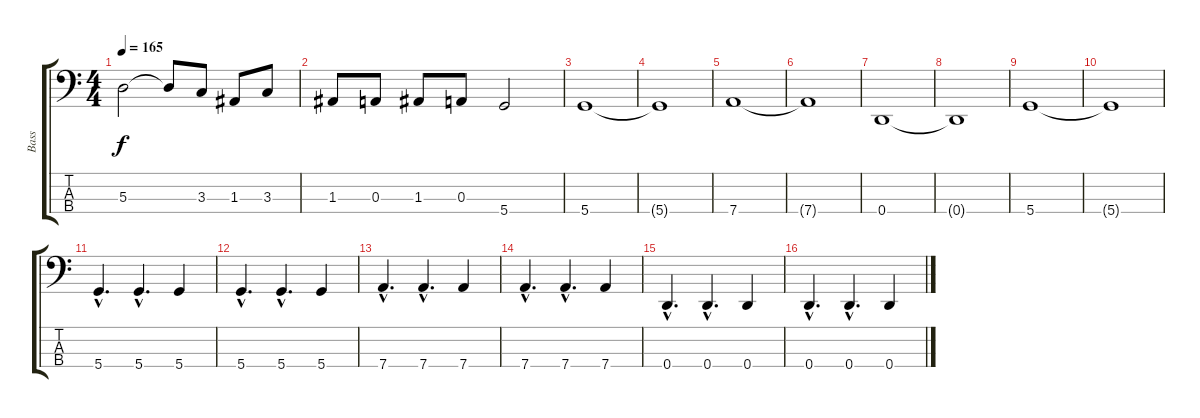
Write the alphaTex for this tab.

\track ("Bass" "Bass") {instrument electricbassfinger}
\staff {score tabs}
\tuning (G2 D2 A1 D1) {hide}
\ts (4 4)
\tempo 165
\clef f4
\ks c
5.3.2{dy f} 5.3{t}.8 3.3.8 1.3.8 3.3.8 |
1.3.8 0.3.8 1.3.8 0.3.8 5.4.2 |
5.4.1 |
5.4{t}.1 |
7.4.1 |
7.4{t}.1 |
0.4.1 |
0.4{t}.1 |
5.4.1 |
5.4{t}.1 |
5.4{hac}.4{d} 5.4{hac}.4{d} 5.4.4 |
5.4{hac}.4{d} 5.4{hac}.4{d} 5.4.4 |
7.4{hac}.4{d} 7.4{hac}.4{d} 7.4.4 |
7.4{hac}.4{d} 7.4{hac}.4{d} 7.4.4 |
0.4{hac}.4{d} 0.4{hac}.4{d} 0.4.4 |
0.4{hac}.4{d} 0.4{hac}.4{d} 0.4.4
